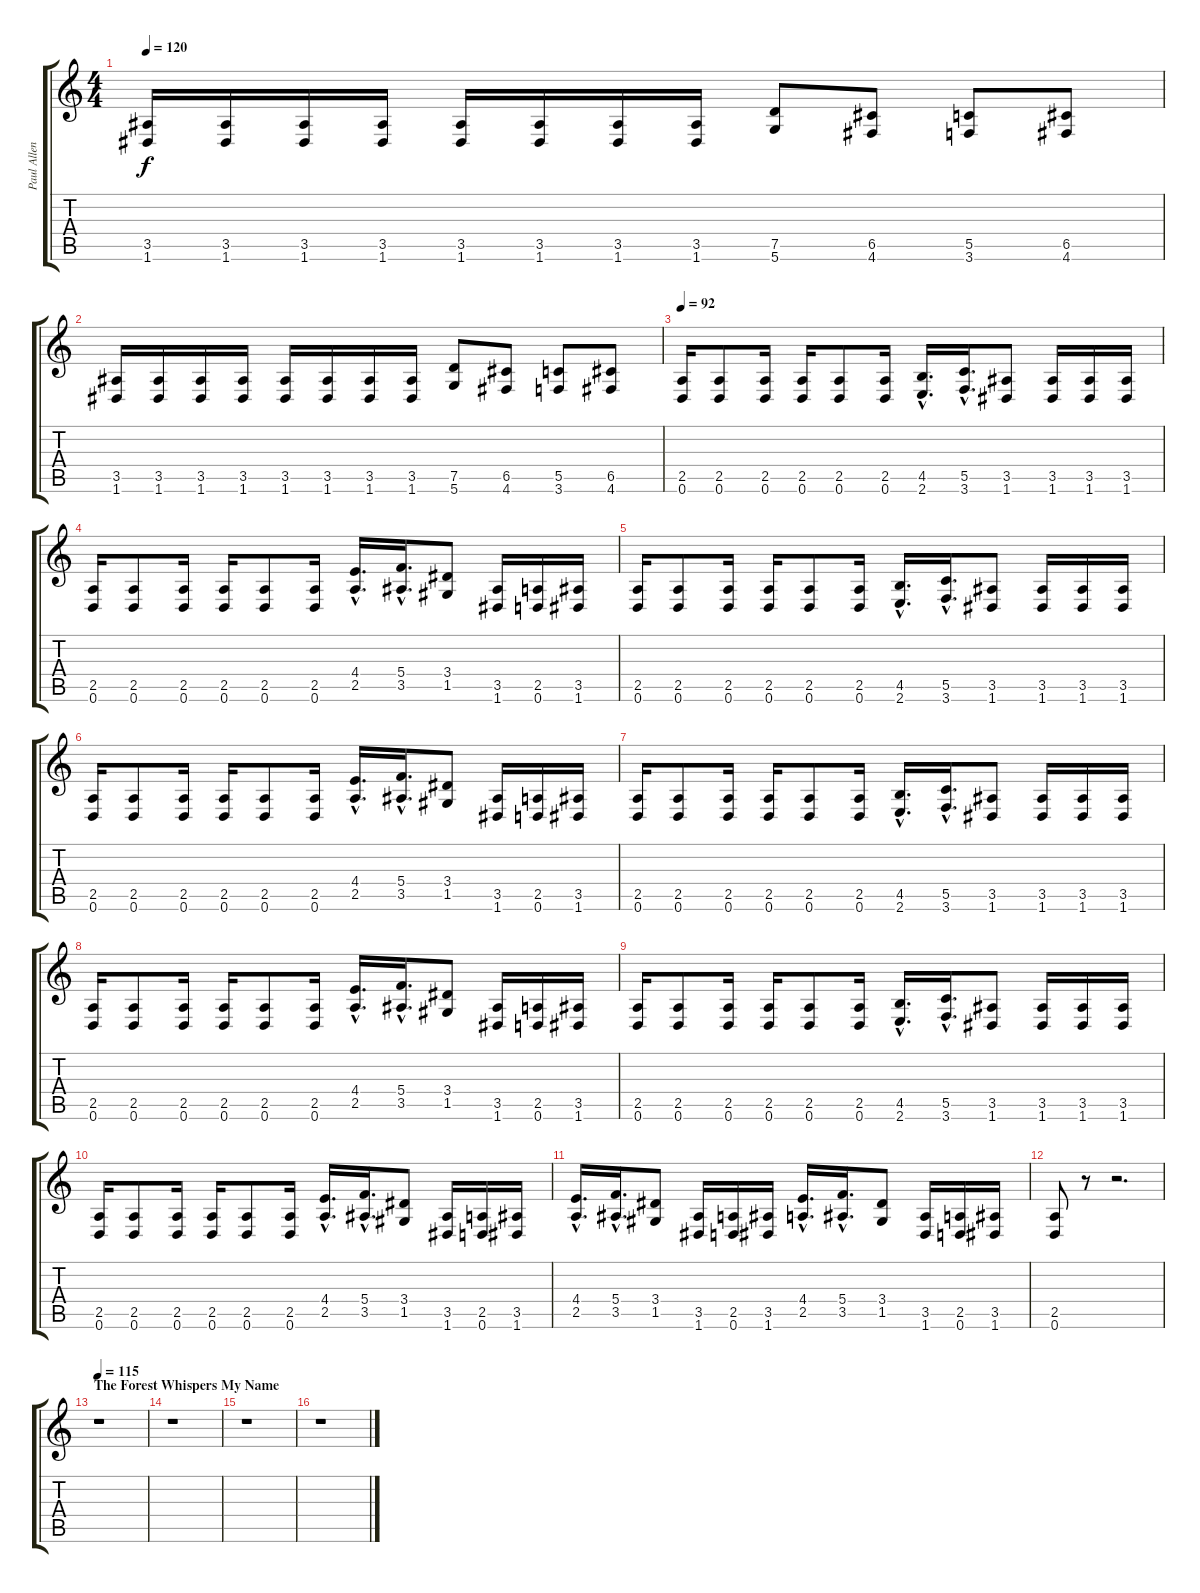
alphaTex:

\track ("Paul Allender (Guitar)" "Paul Allen") {instrument overdrivenguitar}
\staff {score tabs}
\tuning (D4 A3 F3 C3 G2 D2) {hide}
\ts (4 4)
\tempo 120
\clef g2
\ks c
(3.5 1.6).16{dy f} (3.5 1.6).16 (3.5 1.6).16 (3.5 1.6).16 (3.5 1.6).16 (3.5 1.6).16 (3.5 1.6).16 (3.5 1.6).16 (7.5 5.6).8 (6.5 4.6).8 (5.5 3.6).8 (6.5 4.6).8 |
(3.5 1.6).16 (3.5 1.6).16 (3.5 1.6).16 (3.5 1.6).16 (3.5 1.6).16 (3.5 1.6).16 (3.5 1.6).16 (3.5 1.6).16 (7.5 5.6).8 (6.5 4.6).8 (5.5 3.6).8 (6.5 4.6).8 |
\tempo 92
(2.5 0.6).16 (2.5 0.6).8 (2.5 0.6).16 (2.5 0.6).16 (2.5 0.6).8 (2.5 0.6).16 (4.5{hac} 2.6{hac}).16{d} (5.5{hac} 3.6{hac}).16{d} (3.5 1.6).8 (3.5 1.6).16 (3.5 1.6).16 (3.5 1.6).16 |
(2.5 0.6).16 (2.5 0.6).8 (2.5 0.6).16 (2.5 0.6).16 (2.5 0.6).8 (2.5 0.6).16 (4.4{hac} 2.5{hac}).16{d} (5.4{hac} 3.5{hac}).16{d} (3.4 1.5).8 (3.5 1.6).16 (2.5 0.6).16 (3.5 1.6).16 |
(2.5 0.6).16 (2.5 0.6).8 (2.5 0.6).16 (2.5 0.6).16 (2.5 0.6).8 (2.5 0.6).16 (4.5{hac} 2.6{hac}).16{d} (5.5{hac} 3.6{hac}).16{d} (3.5 1.6).8 (3.5 1.6).16 (3.5 1.6).16 (3.5 1.6).16 |
(2.5 0.6).16 (2.5 0.6).8 (2.5 0.6).16 (2.5 0.6).16 (2.5 0.6).8 (2.5 0.6).16 (4.4{hac} 2.5{hac}).16{d} (5.4{hac} 3.5{hac}).16{d} (3.4 1.5).8 (3.5 1.6).16 (2.5 0.6).16 (3.5 1.6).16 |
(2.5 0.6).16 (2.5 0.6).8 (2.5 0.6).16 (2.5 0.6).16 (2.5 0.6).8 (2.5 0.6).16 (4.5{hac} 2.6{hac}).16{d} (5.5{hac} 3.6{hac}).16{d} (3.5 1.6).8 (3.5 1.6).16 (3.5 1.6).16 (3.5 1.6).16 |
(2.5 0.6).16 (2.5 0.6).8 (2.5 0.6).16 (2.5 0.6).16 (2.5 0.6).8 (2.5 0.6).16 (4.4{hac} 2.5{hac}).16{d} (5.4{hac} 3.5{hac}).16{d} (3.4 1.5).8 (3.5 1.6).16 (2.5 0.6).16 (3.5 1.6).16 |
(2.5 0.6).16 (2.5 0.6).8 (2.5 0.6).16 (2.5 0.6).16 (2.5 0.6).8 (2.5 0.6).16 (4.5{hac} 2.6{hac}).16{d} (5.5{hac} 3.6{hac}).16{d} (3.5 1.6).8 (3.5 1.6).16 (3.5 1.6).16 (3.5 1.6).16 |
(2.5 0.6).16 (2.5 0.6).8 (2.5 0.6).16 (2.5 0.6).16 (2.5 0.6).8 (2.5 0.6).16 (4.4{hac} 2.5{hac}).16{d} (5.4{hac} 3.5{hac}).16{d} (3.4 1.5).8 (3.5 1.6).16 (2.5 0.6).16 (3.5 1.6).16 |
(4.4{hac} 2.5{hac}).16{d} (5.4{hac} 3.5{hac}).16{d} (3.4 1.5).8 (3.5 1.6).16 (2.5 0.6).16 (3.5 1.6).16 (4.4{hac} 2.5{hac}).16{d} (5.4{hac} 3.5{hac}).16{d} (3.4 1.5).8 (3.5 1.6).16 (2.5 0.6).16 (3.5 1.6).16 |
(2.5 0.6).8 r.8 r.2{d} |
\section ("" "The Forest Whispers My Name")
\tempo 115
r.1 |
r.1 |
r.1 |
r.1
